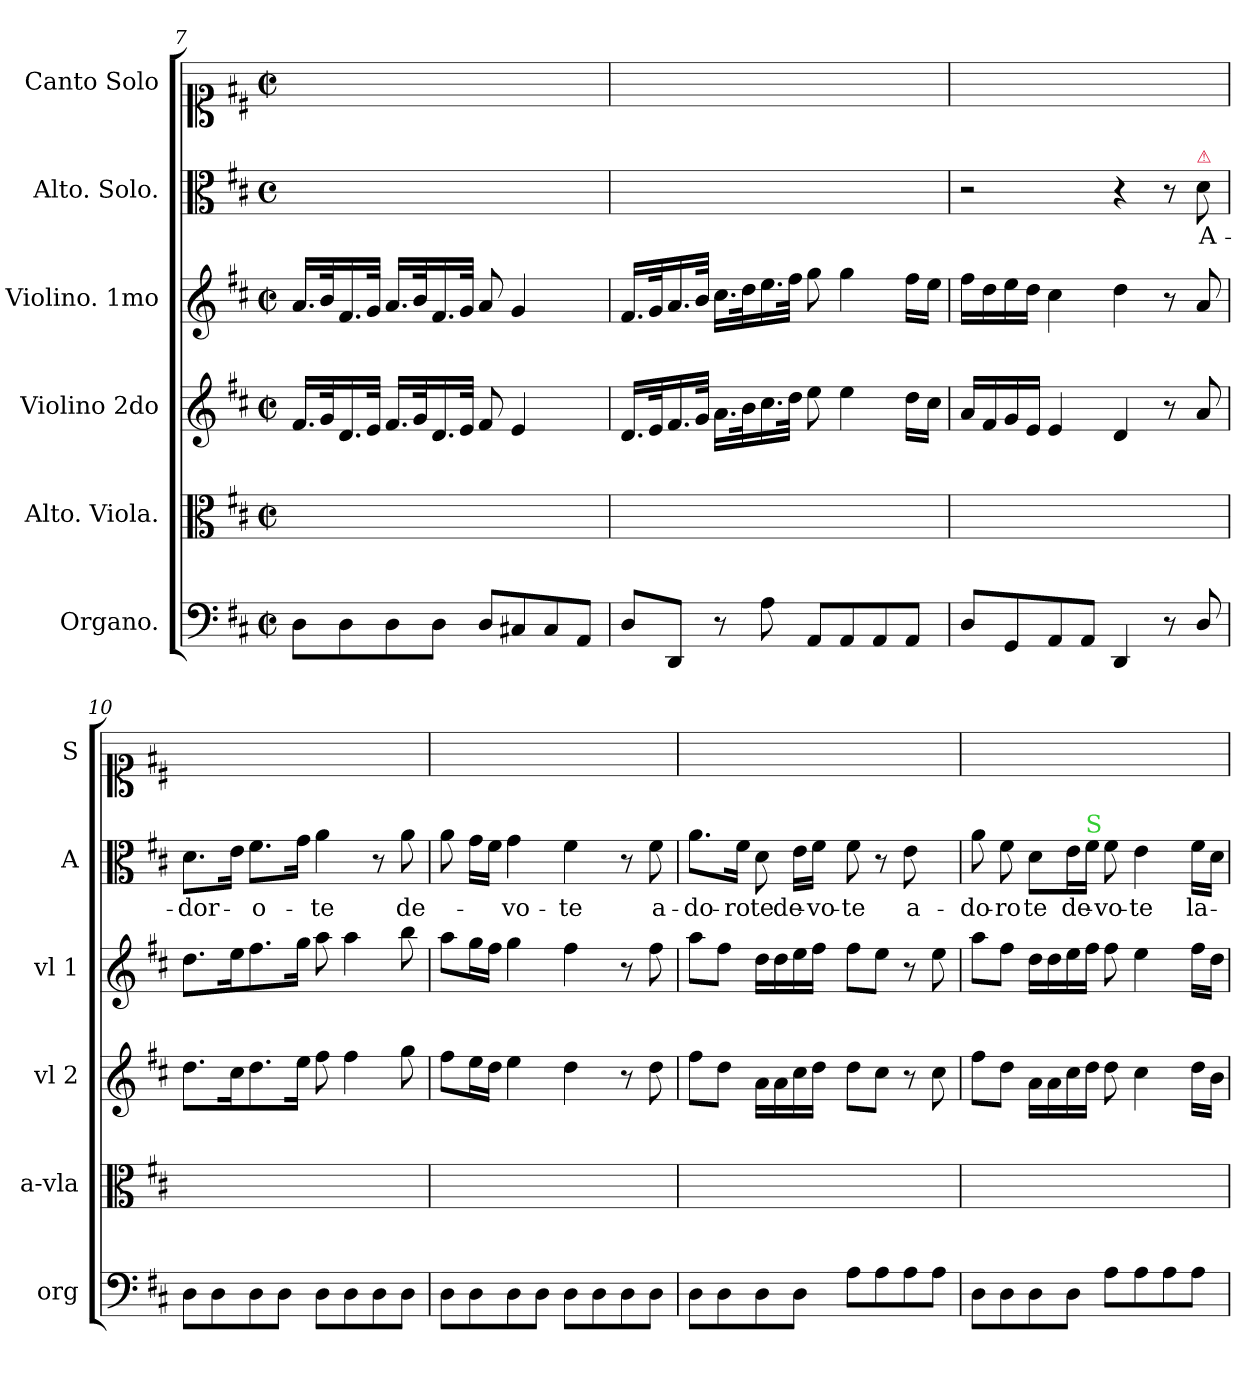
**kern	**kern	**kern	**dynam	**kern	**dynam	**kern	**text	**kern
*part6	*part5	*part4	*part4	*part3	*part3	*part2	*part2	*part1
*staff6	*staff5	*staff4	*staff4	*staff3	*staff3	*staff2	*staff2	*staff1
*I"Organo.	*I"Alto. Viola.	*I"Violino 2do	*	*I"Violino. 1mo	*	*I"Alto. Solo.	*	*I"Canto Solo
*I'org	*I'a-vla	*I'vl 2	*	*I'vl 1	*	*I'A	*	*I'S
*clefF4	*clefC3	*clefG2	*	*clefG2	*	*clefC3	*	*clefC1
*k[f#c#]	*k[f#c#]	*k[f#c#]	*	*k[f#c#]	*	*k[f#c#]	*	*k[f#c#]
*M2/2	*M2/2	*M2/2	*	*M2/2	*	*M2/2	*	*M2/2
*met(c|)	*met(c|)	*met(c|)	*	*met(c|)	*	*met(c)	*	*met(c|)
=7	=7	=7	=7	=7	=7	=7	=7	=7
8D\L	1ryy	16.f#/LL	.	16.a/LL	.	1ryy	.	1ryy
.	.	32g/K	.	32b/K	.	.	.	.
8D\	.	16.d/	.	16.f#/	.	.	.	.
.	.	32e/JJk	.	32g/JJk	.	.	.	.
8D\	.	16.f#/LL	.	16.a/LL	.	.	.	.
.	.	32g/K	.	32b/K	.	.	.	.
8D\J	.	16.d/	.	16.f#/	.	.	.	.
.	.	32e/JJk	.	32g/JJk	.	.	.	.
8D/L	.	8f#/	.	8a/	.	.	.	.
!	!	!LO:N:vis=4	!	!LO:N:vis=4	!	!	!	!
8C#X/	.	4.e/	.	4.g/	.	.	.	.
8C#/	.	.	.	.	.	.	.	.
8AA/J	.	.	.	.	.	.	.	.
=8	=8	=8	=8	=8	=8	=8	=8	=8
8D/L	1ryy	16.d/LL	.	16.f#/LL	.	1ryy	.	1ryy
.	.	32e/K	.	32g/K	.	.	.	.
8DD/J	.	16.f#/	.	16.a/	.	.	.	.
.	.	32g/JJk	.	32b/JJk	.	.	.	.
8r	.	16.a\LL	.	16.cc#\LL	.	.	.	.
.	.	32b\K	.	32dd\K	.	.	.	.
8A\	.	16.cc#\	.	16.ee\	.	.	.	.
.	.	32dd\JJk	.	32ff#\JJk	.	.	.	.
8AA/L	.	8ee\	.	8gg\	.	.	.	.
8AA/	.	4ee\	.	4gg\	.	.	.	.
8AA/	.	.	.	.	.	.	.	.
8AA/J	.	16dd\LL	.	16ff#\LL	.	.	.	.
.	.	16cc#\JJ	.	16ee\JJ	.	.	.	.
=9	=9	=9	=9	=9	=9	=9	=9	=9
8D/L	1ryy	16a/LL	.	16ff#\LL	.	2r	.	1ryy
.	.	16f#/	.	16dd\	.	.	.	.
8GG/	.	16g/	.	16ee\	.	.	.	.
.	.	16e/JJ	.	16dd\JJ	.	.	.	.
8AA/	.	4e/	.	4cc#\	.	.	.	.
8AA/J	.	.	.	.	.	.	.	.
4DD/	.	4d/	.	4dd\	.	4r	.	.
!	!	!	!LO:DY:a	!	!	!	!	!
8r	.	8r	pia&colon;	8r	.	8r	.	.
!	!	!	!	!	!	!LO:TX:a:color=crimson:t=⚠	!	!
8D/	.	8a/	.	8a/	.	8d\	A-	.
=10	=10	=10	=10	=10	=10	=10	=10	=10
8D\L	1ryy	8.dd\L	.	8.dd\L	.	8.d\L	-dor-	1ryy
8D\	.	.	.	.	.	.	.	.
.	.	16cc#\K	.	16ee\K	.	16e\Jk	.	.
8D\	.	8.dd\	.	8.ff#\	.	8.f#\L	-o-	.
8D\J	.	.	.	.	.	.	.	.
.	.	16ee\Jk	.	16gg\Jk	.	16g\Jk	.	.
8D\L	.	8ff#\	.	8aa\	.	4a\	-te	.
8D\	.	4ff#\	.	4aa\	.	.	.	.
8D\	.	.	.	.	.	8r	.	.
8D\J	.	8gg\	.	8bb\	.	8a\	de-	.
=11	=11	=11	=11	=11	=11	=11	=11	=11
8D\L	1ryy	8ff#\L	.	8aa\L	.	8a\	.	1ryy
8D\	.	16ee\L	.	16gg\L	.	16g\LL	.	.
.	.	16dd\JJ	.	16ff#\JJ	.	16f#\JJ	.	.
8D\	.	4ee\	.	4gg\	.	4g\	-vo-	.
8D\J	.	.	.	.	.	.	.	.
8D\L	.	4dd\	.	4ff#\	.	4f#\	-te	.
8D\	.	.	.	.	.	.	.	.
8D\	.	8r	.	8r	.	8r	.	.
8D\J	.	8dd\	.	8ff#\	.	8f#\	a-	.
=12	=12	=12	=12	=12	=12	=12	=12	=12
8D\L	1ryy	8ff#\L	.	8aa\L	.	8.a\L	-do-	1ryy
8D\	.	8dd\J	.	8ff#\J	.	.	.	.
.	.	.	.	.	.	16f#\Jk	-ro	.
8D\	.	16a\LL	.	16dd\LL	.	8d\	te	.
.	.	16a\	.	16dd\	.	.	.	.
8D\J	.	16cc#\	.	16ee\	.	16e\LL	de-	.
.	.	16dd\JJ	.	16ff#\JJ	.	16f#\JJ	-vo-	.
8A\L	.	8dd\L	.	8ff#\L	.	8f#\	-te	.
8A\	.	8cc#\J	.	8ee\J	.	8r	.	.
!	!	!	!	!	!	!LO:N:vis=8	!	!
8A\	.	8r	.	8r	.	4e\	a-	.
8A\J	.	8cc#\	.	8ee\	.	.	.	.
=13	=13	=13	=13	=13	=13	=13	=13	=13
8D\L	1ryy	8ff#\L	.	8aa\L	.	8a\	-do-	1ryy
8D\	.	8dd\J	.	8ff#\J	.	8f#\	-ro	.
8D\	.	16a\LL	.	16dd\LL	.	8d\L	te	.
.	.	16a\	.	16dd\	.	.	.	.
8D\J	.	16cc#\	.	16ee\	.	16e\L	de-	.
!	!	!	!	!	!	!LO:TX:a:color=limegreen:t=S	!	!
.	.	16dd\JJ	.	16ff#\JJ	.	16f#\JJ	.	.
!	!	!	!	!	!LO:DY:a	!	!	!
8A\L	.	8dd\	.	8ff#\	pia&colon;	8f#\	-vo-	.
8A\	.	4cc#\	.	4ee\	.	4e\	-te	.
8A\	.	.	.	.	.	.	.	.
8A\J	.	16dd\LL	.	16ff#\LL	.	16f#\LL	la-	.
.	.	16b\JJ	.	16dd\JJ	.	16d\JJ	.	.
=	=	=	=	=	=	=	=	=
*-	*-	*-	*-	*-	*-	*-	*-	*-
